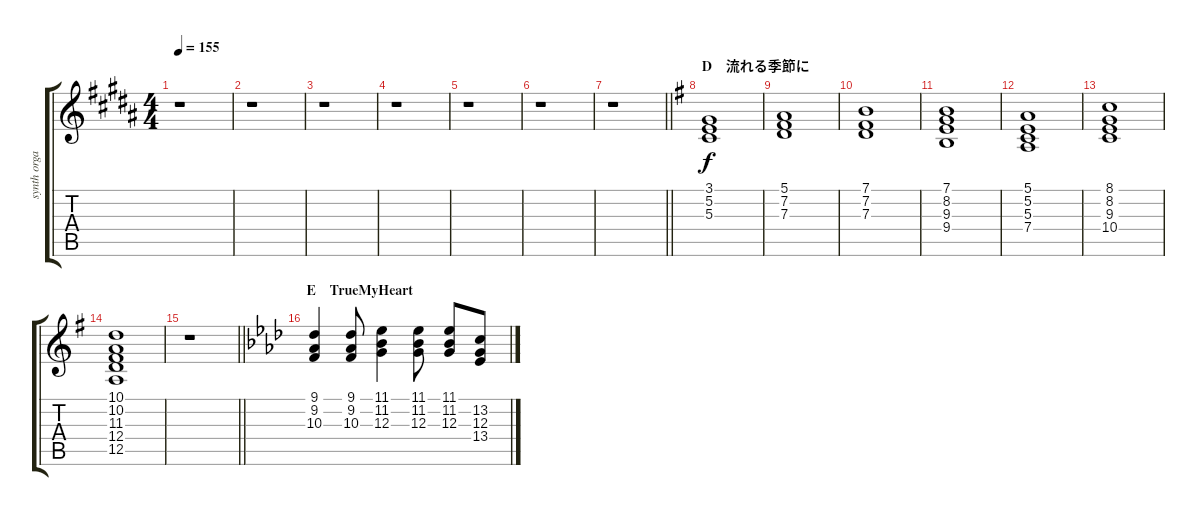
\track ("synth organ" "synth orga") {instrument electricgrandpiano}
\staff {score tabs}
\tuning (E4 B3 G3 D3 A2 E2) {hide}
\ts (4 4)
\tempo 155
\clef g2
\ks b
r.1{dy f} |
r.1 |
r.1 |
r.1 |
r.1 |
r.1 |
\barLineRight lightlight
r.1 |
\section ("" "D　流れる季節に")
\ks g
(3.1 5.2 5.3).1 |
(5.1 7.2 7.3).1 |
(7.1 7.2 7.3).1 |
(7.1 8.2 9.3 9.4).1 |
(5.1 5.2 5.3 7.4).1 |
(8.1 8.2 9.3 10.4).1 |
(10.1 10.2 11.3 12.4 12.5).1 |
\barLineRight lightlight
r.1 |
\section ("" "E　TrueMyHeart")
\ks ab
(9.1 9.2 10.3).4 (9.1 9.2 10.3).8 (11.1 11.2 12.3).4 (11.1 11.2 12.3).8 (11.1 11.2 12.3).8 (13.2 12.3 13.4).8
